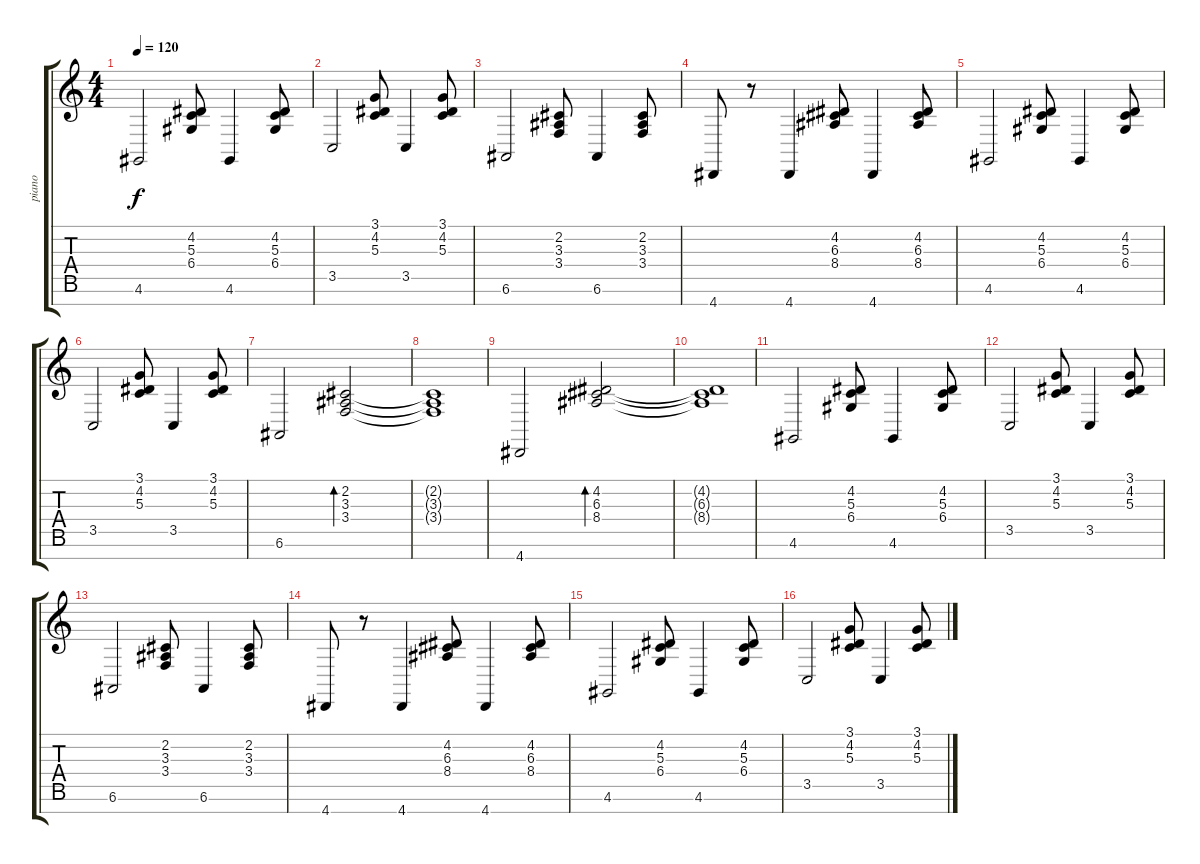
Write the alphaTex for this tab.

\track ("piano" "piano") {instrument acousticgrandpiano}
\staff {score tabs}
\tuning (E4 B3 G3 D3 A2 E2 B1) {hide}
\ts (4 4)
\tempo 120
\clef g2
\ks c
4.6.2{dy f} (4.2 5.3 6.4).8 4.6.4 (4.2 5.3 6.4).8 |
3.5.2 (3.1 4.2 5.3).8 3.5.4 (3.1 4.2 5.3).8 |
6.6.2 (2.2 3.3 3.4).8 6.6.4 (2.2 3.3 3.4).8 |
4.7.8 r.8 4.7.4 (4.2 6.3 8.4).8 4.7.4 (4.2 6.3 8.4).8 |
4.6.2 (4.2 5.3 6.4).8 4.6.4 (4.2 5.3 6.4).8 |
3.5.2 (3.1 4.2 5.3).8 3.5.4 (3.1 4.2 5.3).8 |
6.6.2 (2.2 3.3 3.4).2{bd 480} |
(2.2{t} 3.3{t} 3.4{t}).1 |
4.7.2 (4.2 6.3 8.4).2{bd 480} |
(4.2{t} 6.3{t} 8.4{t}).1 |
4.6.2 (4.2 5.3 6.4).8 4.6.4 (4.2 5.3 6.4).8 |
3.5.2 (3.1 4.2 5.3).8 3.5.4 (3.1 4.2 5.3).8 |
6.6.2 (2.2 3.3 3.4).8 6.6.4 (2.2 3.3 3.4).8 |
4.7.8 r.8 4.7.4 (4.2 6.3 8.4).8 4.7.4 (4.2 6.3 8.4).8 |
4.6.2 (4.2 5.3 6.4).8 4.6.4 (4.2 5.3 6.4).8 |
3.5.2 (3.1 4.2 5.3).8 3.5.4 (3.1 4.2 5.3).8
